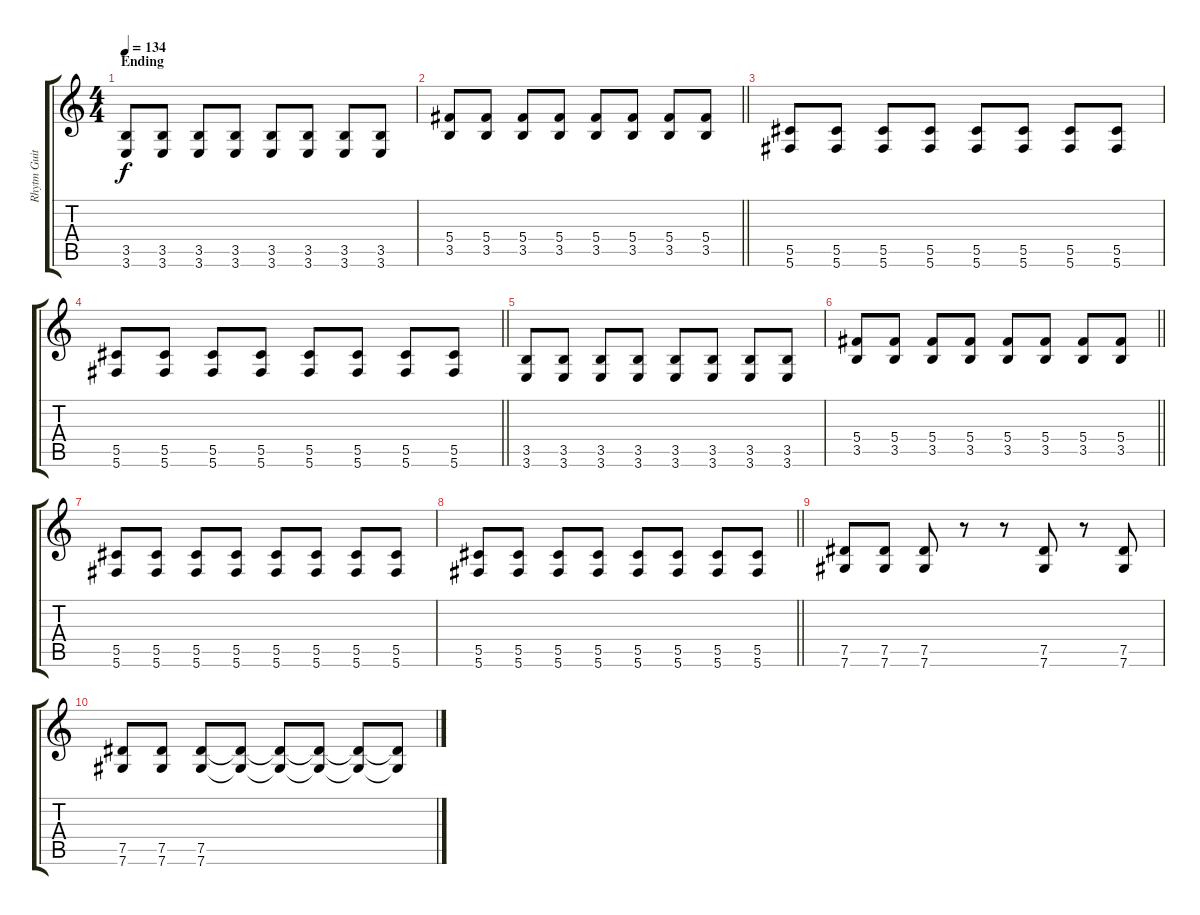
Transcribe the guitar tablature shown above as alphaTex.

\track ("Rhytm Guitar [R]" "Rhytm Guit") {instrument distortionguitar}
\staff {score tabs}
\tuning (Eb4 Bb3 Gb3 Db3 Ab2 Db2) {hide}
\ts (4 4)
\section ("" "Ending")
\tempo 134
\clef g2
\ks c
(3.5 3.6).8{dy f} (3.5 3.6).8 (3.5 3.6).8 (3.5 3.6).8 (3.5 3.6).8 (3.5 3.6).8 (3.5 3.6).8 (3.5 3.6).8 |
\barLineRight lightlight
(5.4 3.5).8 (5.4 3.5).8 (5.4 3.5).8 (5.4 3.5).8 (5.4 3.5).8 (5.4 3.5).8 (5.4 3.5).8 (5.4 3.5).8 |
(5.5 5.6).8 (5.5 5.6).8 (5.5 5.6).8 (5.5 5.6).8 (5.5 5.6).8 (5.5 5.6).8 (5.5 5.6).8 (5.5 5.6).8 |
\barLineRight lightlight
(5.5 5.6).8 (5.5 5.6).8 (5.5 5.6).8 (5.5 5.6).8 (5.5 5.6).8 (5.5 5.6).8 (5.5 5.6).8 (5.5 5.6).8 |
(3.5 3.6).8 (3.5 3.6).8 (3.5 3.6).8 (3.5 3.6).8 (3.5 3.6).8 (3.5 3.6).8 (3.5 3.6).8 (3.5 3.6).8 |
\barLineRight lightlight
(5.4 3.5).8 (5.4 3.5).8 (5.4 3.5).8 (5.4 3.5).8 (5.4 3.5).8 (5.4 3.5).8 (5.4 3.5).8 (5.4 3.5).8 |
(5.5 5.6).8 (5.5 5.6).8 (5.5 5.6).8 (5.5 5.6).8 (5.5 5.6).8 (5.5 5.6).8 (5.5 5.6).8 (5.5 5.6).8 |
\barLineRight lightlight
(5.5 5.6).8 (5.5 5.6).8 (5.5 5.6).8 (5.5 5.6).8 (5.5 5.6).8 (5.5 5.6).8 (5.5 5.6).8 (5.5 5.6).8 |
(7.5 7.6).8 (7.5 7.6).8 (7.5 7.6).8 r.8 r.8 (7.5 7.6).8 r.8 (7.5 7.6).8 |
(7.5 7.6).8 (7.5 7.6).8 (7.5 7.6).8 (7.5{t} 7.6{t}).8 (7.5{t} 7.6{t}).8 (7.5{t} 7.6{t}).8 (7.5{t} 7.6{t}).8 (7.5{t} 7.6{t}).8
